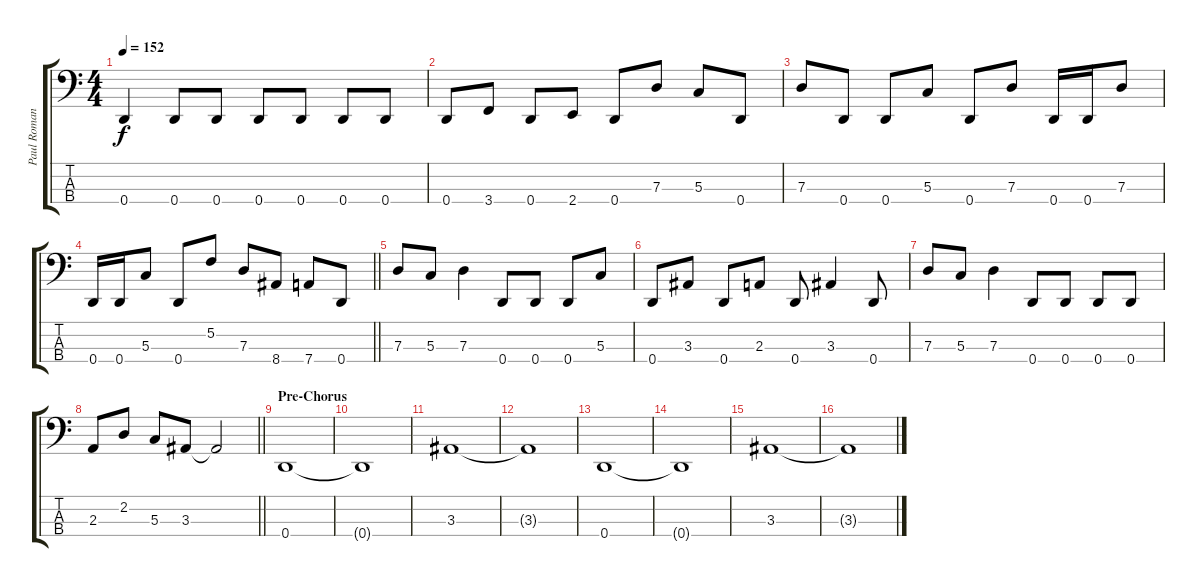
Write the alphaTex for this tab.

\track ("Paul Romanko" "Paul Roman") {instrument electricbasspick}
\staff {score tabs}
\tuning (F2 C2 G1 D1) {hide}
\ts (4 4)
\tempo 152
\clef f4
\ks c
0.4.4{dy f} 0.4.8 0.4.8 0.4.8 0.4.8 0.4.8 0.4.8 |
0.4.8 3.4.8 0.4.8 2.4.8 0.4.8 7.3.8 5.3.8 0.4.8 |
7.3.8 0.4.8 0.4.8 5.3.8 0.4.8 7.3.8 0.4.16 0.4.16 7.3.8 |
\barLineRight lightlight
0.4.16 0.4.16 5.3.8 0.4.8 5.2.8 7.3.8 8.4.8 7.4.8 0.4.8 |
7.3.8 5.3.8 7.3.4 0.4.8 0.4.8 0.4.8 5.3.8 |
0.4.8 3.3.8 0.4.8 2.3.8 0.4.8 3.3.4 0.4.8 |
7.3.8 5.3.8 7.3.4 0.4.8 0.4.8 0.4.8 0.4.8 |
\barLineRight lightlight
2.3.8 2.2.8 5.3.8 3.3.8 3.3{t}.2 |
\section ("" "Pre-Chorus")
0.4.1 |
0.4{t}.1 |
3.3.1 |
3.3{t}.1 |
0.4.1 |
0.4{t}.1 |
3.3.1 |
3.3{t}.1
